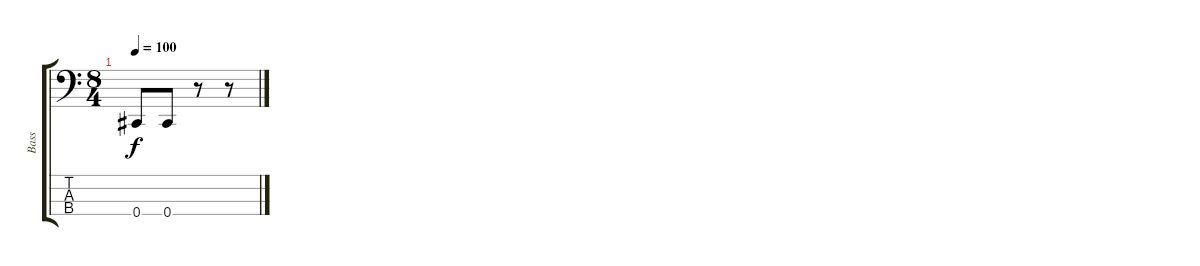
\track ("Bass" "Bass") {instrument synthbass1}
\staff {score tabs}
\tuning (E2 B1 Gb1 Db1) {hide}
\ts (8 4)
\tempo 100
\clef f4
\ks c
0.4.8{dy f} 0.4.8 r.8 r.8
